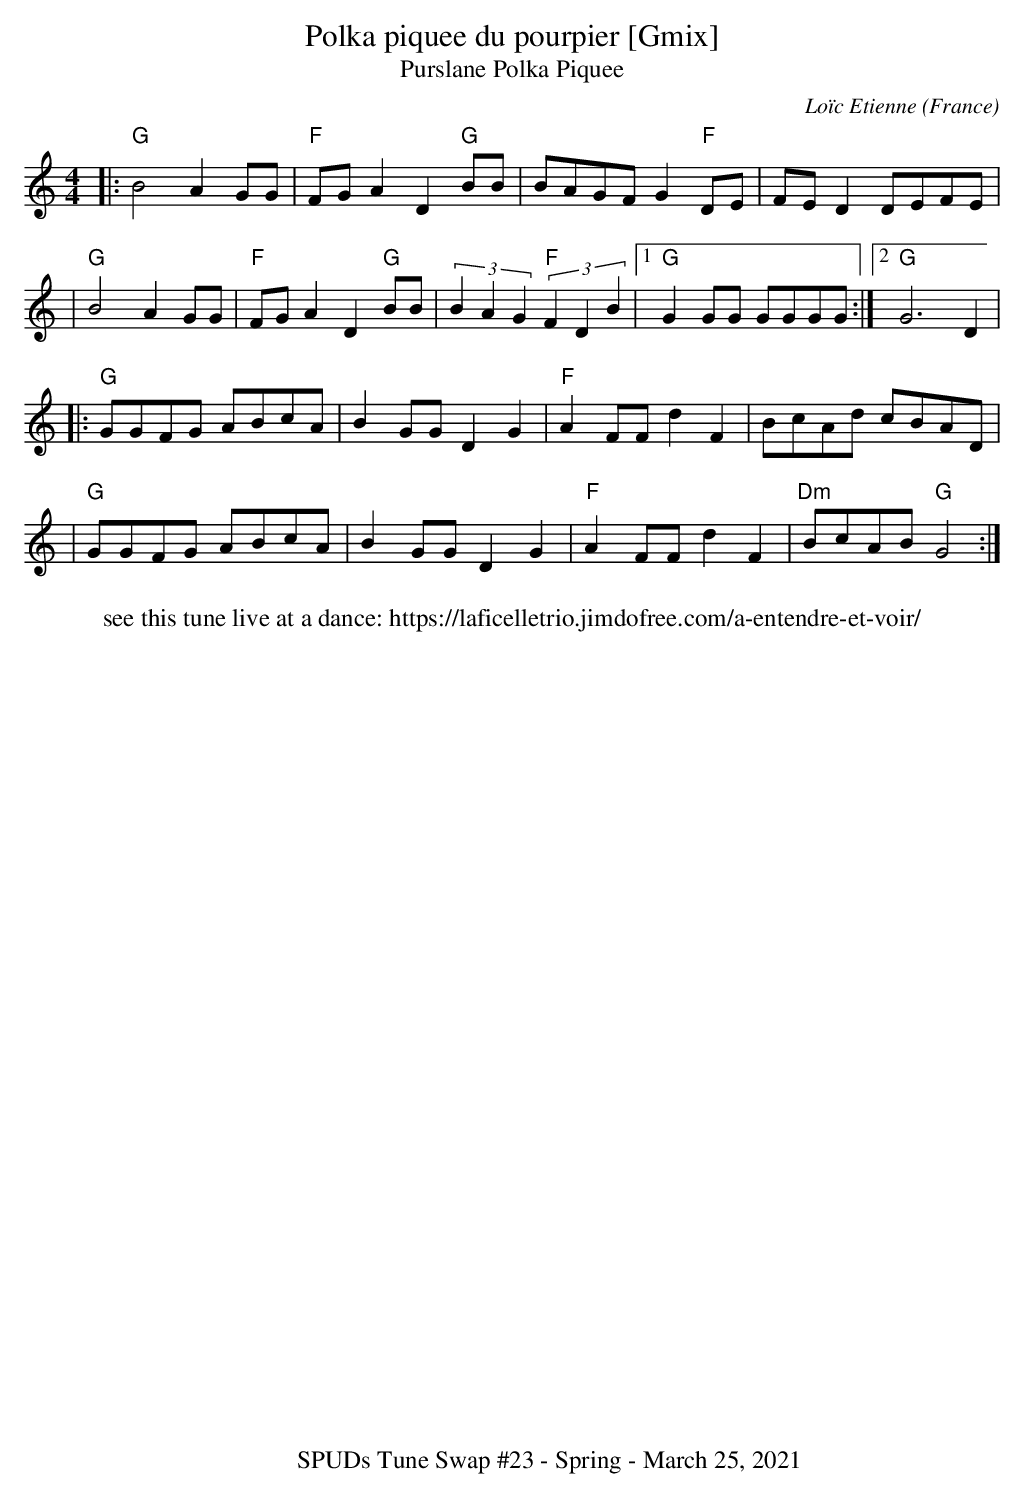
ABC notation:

X:1
T:Polka piquee du pourpier [Gmix]
T:Purslane Polka Piquee
C: Loïc Etienne
O: France
W: see this tune live at a dance: https://laficelletrio.jimdofree.com/a-entendre-et-voir/
M: 4/4
L:1/8
K:Gmix
|:"G" B4 A2GG | "F" FGA2D2 "G"BB | BAGFG2"F"DE | FED2DEFE|
| "G"B4 A2GG | "F"FGA2D2"G"BB | (3B2A2G2 "F"(3F2D2B2|1 "G" G2 GG GGGG :|2 "G"G6 D2|
|:"G"GGFG ABcA| B2GGD2G2| "F"A2FFd2F2| BcAd cBAD|
|"G"GGFG ABcA| B2GGD2G2|"F" A2FFd2F2| "Dm"BcAB "G"G4:|]
